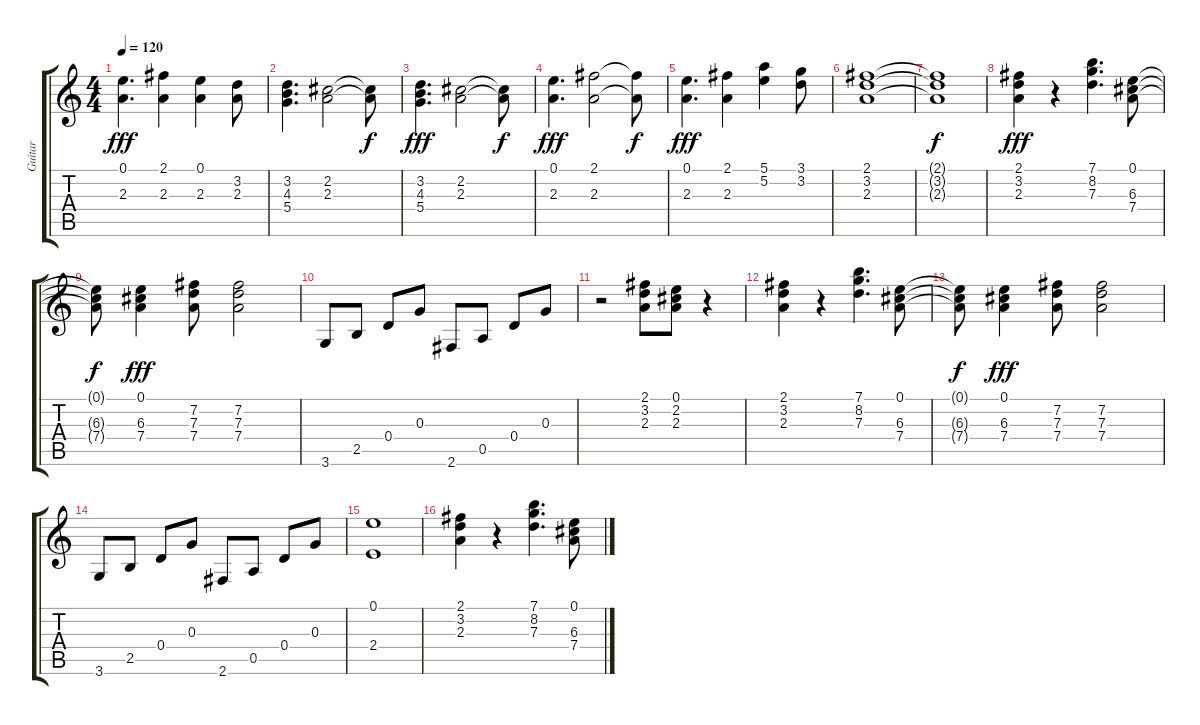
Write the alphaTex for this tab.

\track ("Guitar" "Guitar") {instrument overdrivenguitar}
\staff {score tabs}
\tuning (E4 B3 G3 D3 A2 E2) {hide}
\ts (4 4)
\tempo 120
\clef g2
\ks c
(0.1 2.3).4{d dy fff} (2.1 2.3).4 (0.1 2.3).4 (3.2 2.3).8 |
(3.2 4.3 5.4).4{d} (2.2 2.3).2 (2.2{t} 2.3{t}).8{dy f} |
(3.2 4.3 5.4).4{d dy fff} (2.2 2.3).2 (2.2{t} 2.3{t}).8{dy f} |
(0.1 2.3).4{d dy fff} (2.1 2.3).2 (2.1{t} 2.3{t}).8{dy f} |
(0.1 2.3).4{d dy fff} (2.1 2.3).4 (5.1 5.2).4 (3.1 3.2).8 |
(2.1 3.2 2.3).1 |
(2.1{t} 3.2{t} 2.3{t}).1{dy f} |
(2.1 3.2 2.3).4{dy fff} r.4 (7.1 8.2 7.3).4{d} (0.1 6.3 7.4).8 |
(0.1{t} 6.3{t} 7.4{t}).8{dy f} (0.1 6.3 7.4).4{dy fff} (7.2 7.3 7.4).8 (7.2 7.3 7.4).2 |
3.6.8 2.5.8 0.4.8 0.3.8 2.6.8 0.5.8 0.4.8 0.3.8 |
r.2 (2.1 3.2 2.3).8 (0.1 2.2 2.3).8 r.4 |
(2.1 3.2 2.3).4 r.4 (7.1 8.2 7.3).4{d} (0.1 6.3 7.4).8 |
(0.1{t} 6.3{t} 7.4{t}).8{dy f} (0.1 6.3 7.4).4{dy fff} (7.2 7.3 7.4).8 (7.2 7.3 7.4).2 |
3.6.8 2.5.8 0.4.8 0.3.8 2.6.8 0.5.8 0.4.8 0.3.8 |
(0.1 2.4).1 |
(2.1 3.2 2.3).4 r.4 (7.1 8.2 7.3).4{d} (0.1 6.3 7.4).8
